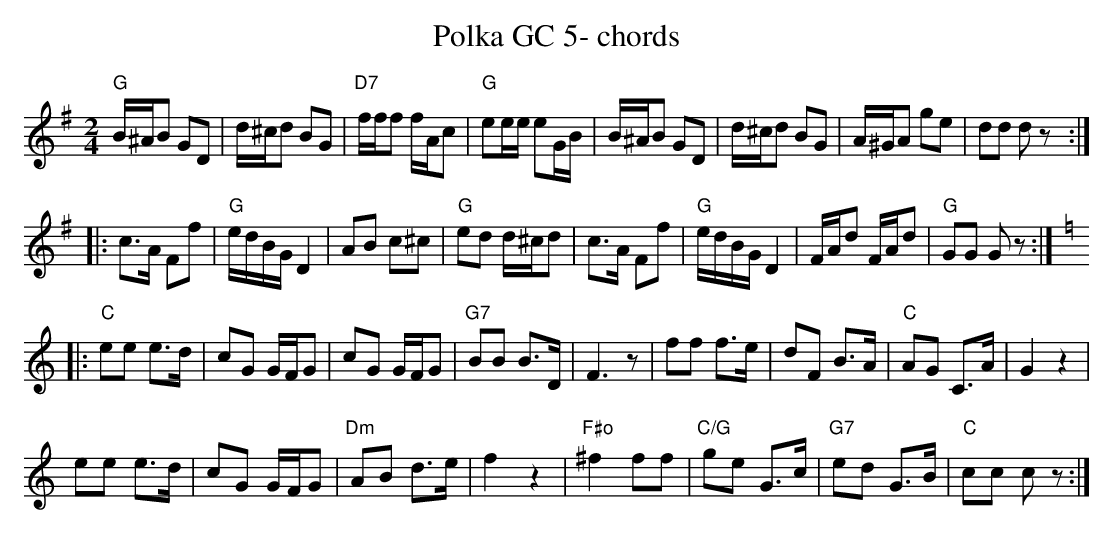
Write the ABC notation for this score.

X:1
T:Polka GC 5- chords
M:2/4
L:1/16
K:Gmaj%%MIDI gchordon
"G"B^AB2 G2D2 | d^cd2 B2G2 | "D7"fff2 fAc2 | "G"e2ee e2GB | B^AB2 G2D2 | d^cd2 B2G2 | A^GA2 g2e2 | d2d2 d2 z2 :| [L:1/8]
|: c>A Ff | "G"e/2d/2B/2G/2 D2 | AB c^c | "G"ed d/2^c/2d | c>A Ff | "G"e/2d/2B/2G/2 D2 | F/2A/2d F/2A/2d | "G"GG Gz :| [K:Cmaj]
|:"C"ee e>d | cG G/2F/2G | cG G/2F/2G | "G7"BB B>D | F3 z | ff f>e | dF B>A | "C"AG C>A | G2 z2 |
ee e>d | cG G/2F/2G | "Dm"AB d>e | f2 z2 | "F#o"^f2 ff | "C/G"ge G>c | "G7"ed G>B | "C"cc c z :|
